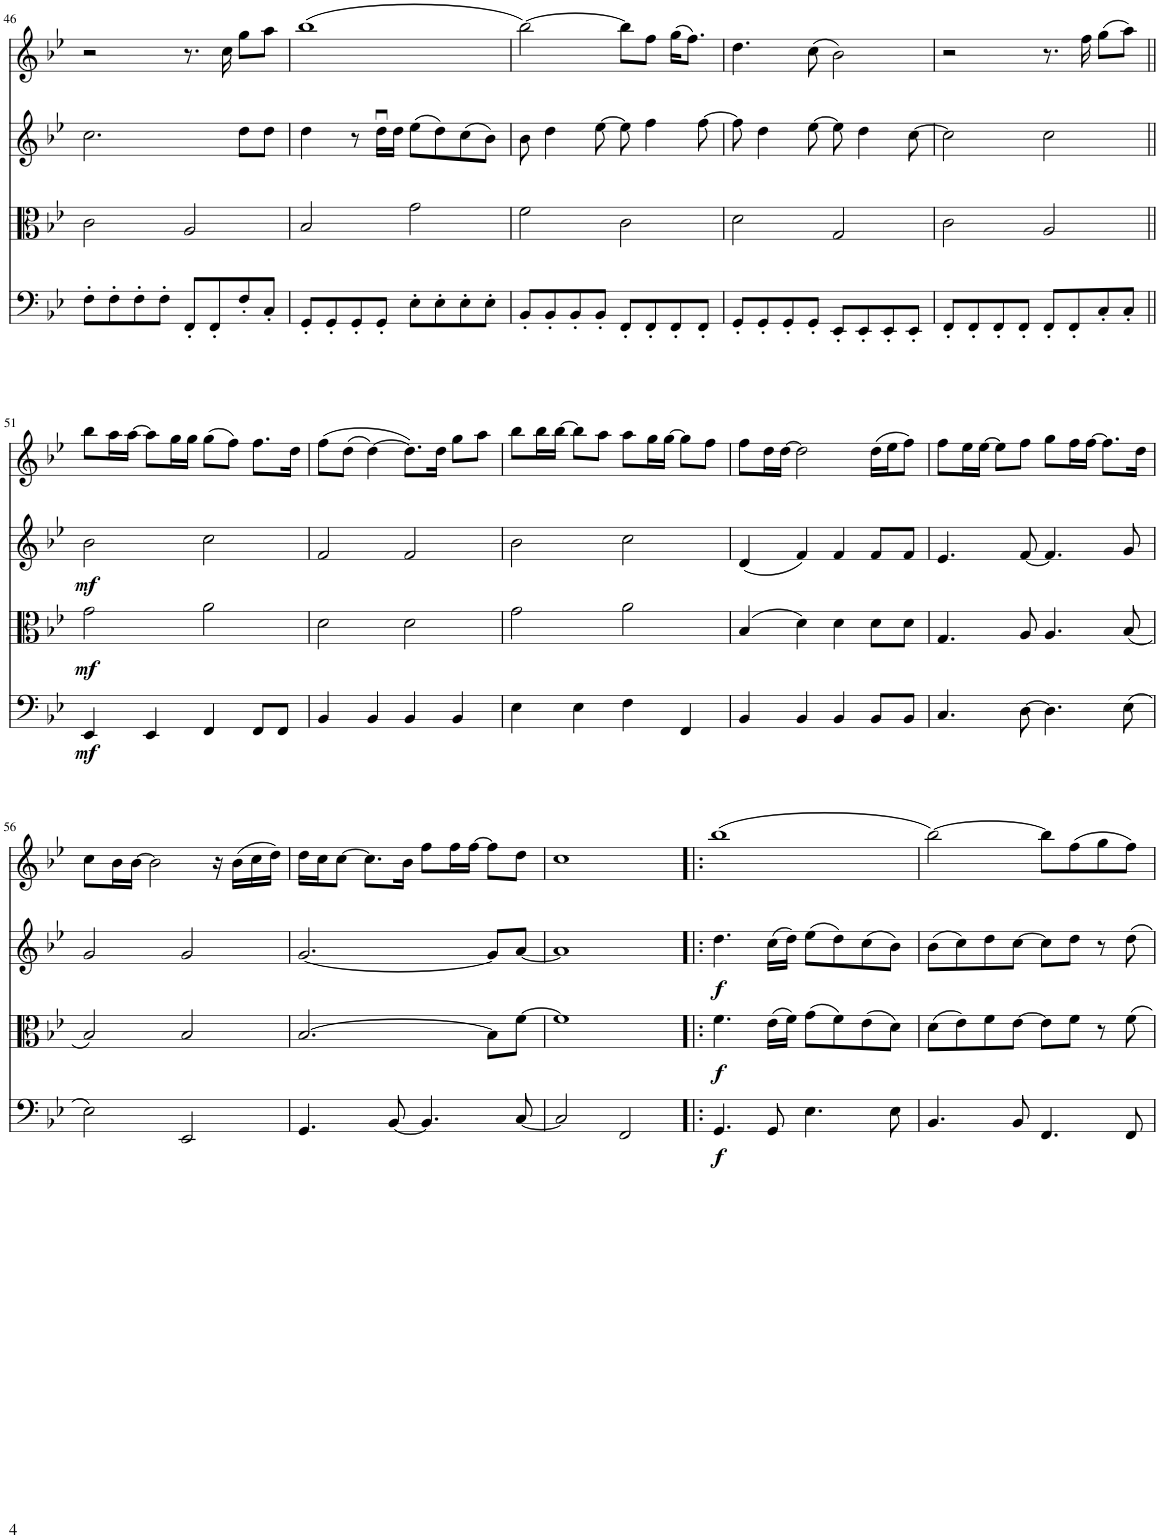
**kern	**dynam	**kern	**dynam	**kern	**dynam	**kern
*part4	*part4	*part3	*part3	*part2	*part2	*part1
*staff4	*staff4	*staff3	*staff3	*staff2	*staff2	*staff1
*I"Cello	*	*I"Viola	*	*I"Violin II	*	*I"Violin l
*	*	*I'V	*	*I'V	*	*I'V
!!LO:PB:g=z
*clefF4	*	*clefC3	*	*clefG2	*	*clefG2
*k[b-e-]	*	*k[b-e-]	*	*k[b-e-]	*	*k[b-e-]
*M4/4	*	*M4/4	*	*M4/4	*	*M4/4
=46	=46	=46	=46	=46	=46	=46
8F'\L	.	2c\	.	2.cc\	.	2r
8F'\	.	.	.	.	.	.
8F'\	.	.	.	.	.	.
8F'\J	.	.	.	.	.	.
8FF'/L	.	2A/	.	.	.	8.r
8FF'/	.	.	.	.	.	.
.	.	.	.	.	.	16cc\
8F'/	.	.	.	8dd\L	.	8gg\L
8C'/J	.	.	.	8dd\J	.	8aa\J
=47	=47	=47	=47	=47	=47	=47
8GG'/L	.	2B-/	.	4dd\	.	(>1bb-
8GG'/	.	.	.	.	.	.
8GG'/	.	.	.	8r	.	.
8GG'/J	.	.	.	16ddu\LL	.	.
.	.	.	.	16dd\JJ	.	.
8E-'\L	.	2g\	.	(>8ee-\L	.	.
8E-'\	.	.	.	8dd\)	.	.
8E-'\	.	.	.	(>8cc\	.	.
8E-'\J	.	.	.	8b-\J)	.	.
=48	=48	=48	=48	=48	=48	=48
8BB-'/L	.	2f\	.	8b-\	.	[>2bb-\)
8BB-'/	.	.	.	4dd\	.	.
8BB-'/	.	.	.	.	.	.
8BB-'/J	.	.	.	[>8ee-\	.	.
8FF'/L	.	2c\	.	8ee-\]	.	8bb-\L]
8FF'/	.	.	.	4ff\	.	8ff\J
8FF'/	.	.	.	.	.	(>16gg\KL
.	.	.	.	.	.	8.ff\J)
8FF'/J	.	.	.	[>8ff\	.	.
=49	=49	=49	=49	=49	=49	=49
8GG'/L	.	2d\	.	8ff\]	.	4.dd\
8GG'/	.	.	.	4dd\	.	.
8GG'/	.	.	.	.	.	.
8GG'/J	.	.	.	[>8ee-\	.	(>8cc\
8EE-'/L	.	2G/	.	8ee-\]	.	2b-\)
8EE-'/	.	.	.	4dd\	.	.
8EE-'/	.	.	.	.	.	.
8EE-'/J	.	.	.	[>8cc\	.	.
=50	=50	=50	=50	=50	=50	=50
8FF'/L	.	2c\	.	2cc\]	.	2r
8FF'/	.	.	.	.	.	.
8FF'/	.	.	.	.	.	.
8FF'/J	.	.	.	.	.	.
8FF'/L	.	2A/	.	2cc\	.	8.r
8FF'/	.	.	.	.	.	.
.	.	.	.	.	.	16ff\
8C'/	.	.	.	.	.	(>8gg\L
8C'/J	.	.	.	.	.	8aa\J)
!!LO:LB:g=z
=51||	=51||	=51||	=51||	=51||	=51||	=51||
!	!LO:DY:b	!LO:N:head=open	!LO:DY:b	!	!LO:DY:b	!
4EE-/	mf	2g\	mf	2b-\	mf	8bb-\L
.	.	.	.	.	.	16aa\L
.	.	.	.	.	.	[>16aa\JJ
4EE-/	.	.	.	.	.	8aa\L]
.	.	.	.	.	.	16gg\L
.	.	.	.	.	.	16gg\JJ
4FF/	.	2a\	.	2cc\	.	(>8gg\L
.	.	.	.	.	.	8ff\J)
8FF/L	.	.	.	.	.	8.ff\L
8FF/J	.	.	.	.	.	.
.	.	.	.	.	.	16dd\Jk
=52	=52	=52	=52	=52	=52	=52
4BB-/	.	2d\	.	2f/	.	(>8ff\L
.	.	.	.	.	.	(>8dd\J
4BB-/	.	.	.	.	.	[>4dd\)
4BB-/	.	2d\	.	2f/	.	8.dd\L])
.	.	.	.	.	.	16dd\Jk
4BB-/	.	.	.	.	.	8gg\L
.	.	.	.	.	.	8aa\J
=53	=53	=53	=53	=53	=53	=53
4E-\	.	2g\	.	2b-\	.	8bb-\L
.	.	.	.	.	.	16bb-\L
.	.	.	.	.	.	[>16bb-\JJ
4E-\	.	.	.	.	.	8bb-\L]
.	.	.	.	.	.	8aa\J
4F\	.	2a\	.	2cc\	.	8aa\L
.	.	.	.	.	.	16gg\L
.	.	.	.	.	.	[>16gg\JJ
4FF/	.	.	.	.	.	8gg\L]
.	.	.	.	.	.	8ff\J
=54	=54	=54	=54	=54	=54	=54
4BB-/	.	(>4B-/	.	(<4d/	.	8ff\L
.	.	.	.	.	.	16dd\L
.	.	.	.	.	.	[>16dd\JJ
4BB-/	.	4d\)	.	4f/)	.	2dd\]
4BB-/	.	4d\	.	4f/	.	.
8BB-/L	.	8d\L	.	8f/L	.	(>16dd\LL
.	.	.	.	.	.	16ee-\J
8BB-/J	.	8d\J	.	8f/J	.	8ff\J)
=55	=55	=55	=55	=55	=55	=55
4.C/	.	4.G/	.	4.e-/	.	8ff\L
.	.	.	.	.	.	16ee-\L
.	.	.	.	.	.	[>16ee-\JJ
.	.	.	.	.	.	8ee-\L]
[>8D\	.	8A/	.	[<8f/	.	8ff\J
4.D\]	.	4.A/	.	4.f/]	.	8gg\L
.	.	.	.	.	.	16ff\L
.	.	.	.	.	.	[>16ff\JJ
.	.	.	.	.	.	8.ff\L]
(8E-\	.	(8B-/	.	8g/	.	.
.	.	.	.	.	.	16dd\Jk
!!LO:LB:g=z
=56	=56	=56	=56	=56	=56	=56
2E-\)	.	2B-/)	.	2g/	.	8cc\L
.	.	.	.	.	.	16b-\L
.	.	.	.	.	.	[>16b-\JJ
.	.	.	.	.	.	2b-\]
2EE-/	.	2B-/	.	2g/	.	.
.	.	.	.	.	.	16r
.	.	.	.	.	.	(>16b-\LL
.	.	.	.	.	.	16cc\
.	.	.	.	.	.	16dd\JJ)
=57	=57	=57	=57	=57	=57	=57
4.GG/	.	[>2.B-/	.	[<2.g/	.	16dd\LL
.	.	.	.	.	.	16cc\J
.	.	.	.	.	.	[>8cc\J
.	.	.	.	.	.	8.cc\L]
[<8BB-/	.	.	.	.	.	.
.	.	.	.	.	.	16b-\Jk
4.BB-/]	.	.	.	.	.	8ff\L
.	.	.	.	.	.	16ff\L
.	.	.	.	.	.	[>16ff\JJ
.	.	8B-\L]	.	8g/L]	.	8ff\L]
[<8C/	.	[>8f\J	.	[<8a/J	.	8dd\J
=58	=58	=58	=58	=58	=58	=58
2C/]	.	1f]	.	1a]	.	1cc
2FF/	.	.	.	.	.	.
=59!|:	=59!|:	=59!|:	=59!|:	=59!|:	=59!|:	=59!|:
!	!LO:DY:b	!	!LO:DY:b	!	!LO:DY:b	!
4.GG/	f	4.f\	f	4.dd\	f	(>1bb-
8GG/	.	(>16e-\LL	.	(>16cc\LL	.	.
.	.	16f\JJ)	.	16dd\JJ)	.	.
4.E-\	.	(>8g\L	.	(>8ee-\L	.	.
.	.	8f\)	.	8dd\)	.	.
.	.	(>8e-\	.	(>8cc\	.	.
8E-\	.	8d\J)	.	8b-\J)	.	.
=60	=60	=60	=60	=60	=60	=60
4.BB-/	.	(>8d\L	.	(>8b-\L	.	[>2bb-\)
.	.	8e-\)	.	8cc\)	.	.
.	.	8f\	.	8dd\	.	.
8BB-/	.	[>8e-\J	.	[>8cc\J	.	.
4.FF/	.	8e-\L]	.	8cc\L]	.	8bb-\L]
.	.	8f\J	.	8dd\J	.	(>8ff\
.	.	8r	.	8r	.	8gg\
8FF/	.	8f\	.	8dd\	.	8ff\J)
=	=	=	=	=	=	=
*-	*-	*-	*-	*-	*-	*-
